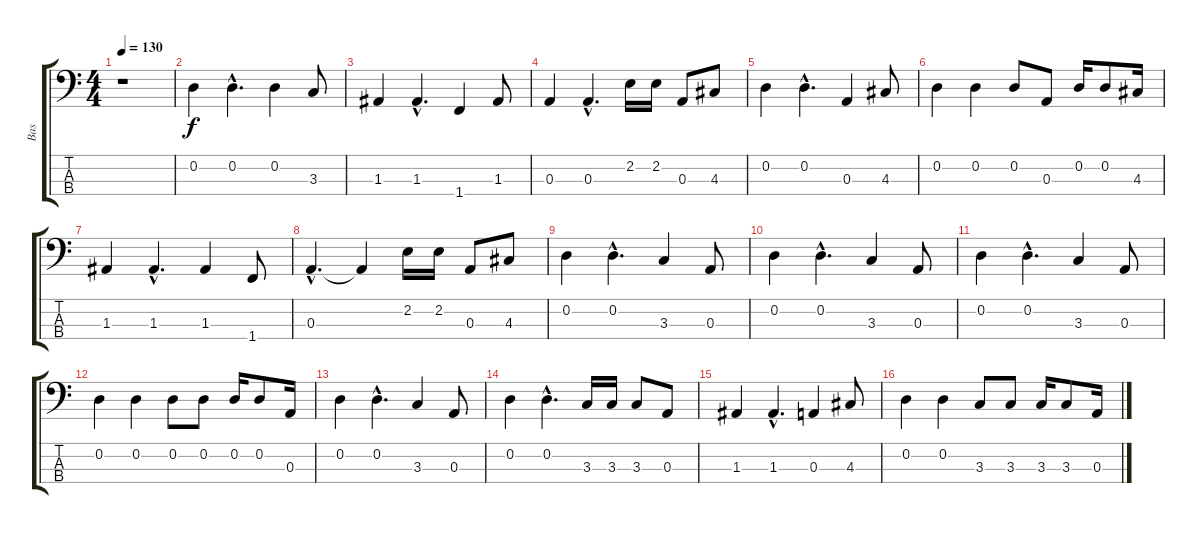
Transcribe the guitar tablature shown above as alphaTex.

\track ("Bas" "Bas") {instrument electricbassfinger}
\staff {score tabs}
\tuning (G2 D2 A1 E1) {hide}
\ts (4 4)
\tempo 130
\clef f4
\ks c
r.1{dy f instrument electricbassfinger} |
0.2.4 0.2{hac}.4{d} 0.2.4 3.3.8 |
1.3.4 1.3{hac}.4{d} 1.4.4 1.3.8 |
0.3.4 0.3{hac}.4{d} 2.2.16 2.2.16 0.3.8 4.3.8 |
0.2.4 0.2{hac}.4{d} 0.3.4 4.3.8 |
0.2.4 0.2.4 0.2.8 0.3.8 0.2.16 0.2.8 4.3.16 |
1.3.4 1.3{hac}.4{d} 1.3.4 1.4.8 |
0.3{hac}.4{d} 0.3{t}.4 2.2.16 2.2.16 0.3.8 4.3.8 |
0.2.4 0.2{hac}.4{d} 3.3.4 0.3.8 |
0.2.4 0.2{hac}.4{d} 3.3.4 0.3.8 |
0.2.4 0.2{hac}.4{d} 3.3.4 0.3.8 |
0.2.4 0.2.4 0.2.8 0.2.8 0.2.16 0.2.8 0.3.16 |
0.2.4 0.2{hac}.4{d} 3.3.4 0.3.8 |
0.2.4 0.2{hac}.4{d} 3.3.16 3.3.16 3.3.8 0.3.8 |
1.3.4 1.3{hac}.4{d} 0.3.4 4.3.8 |
0.2.4 0.2.4 3.3.8 3.3.8 3.3.16 3.3.8 0.3.16
